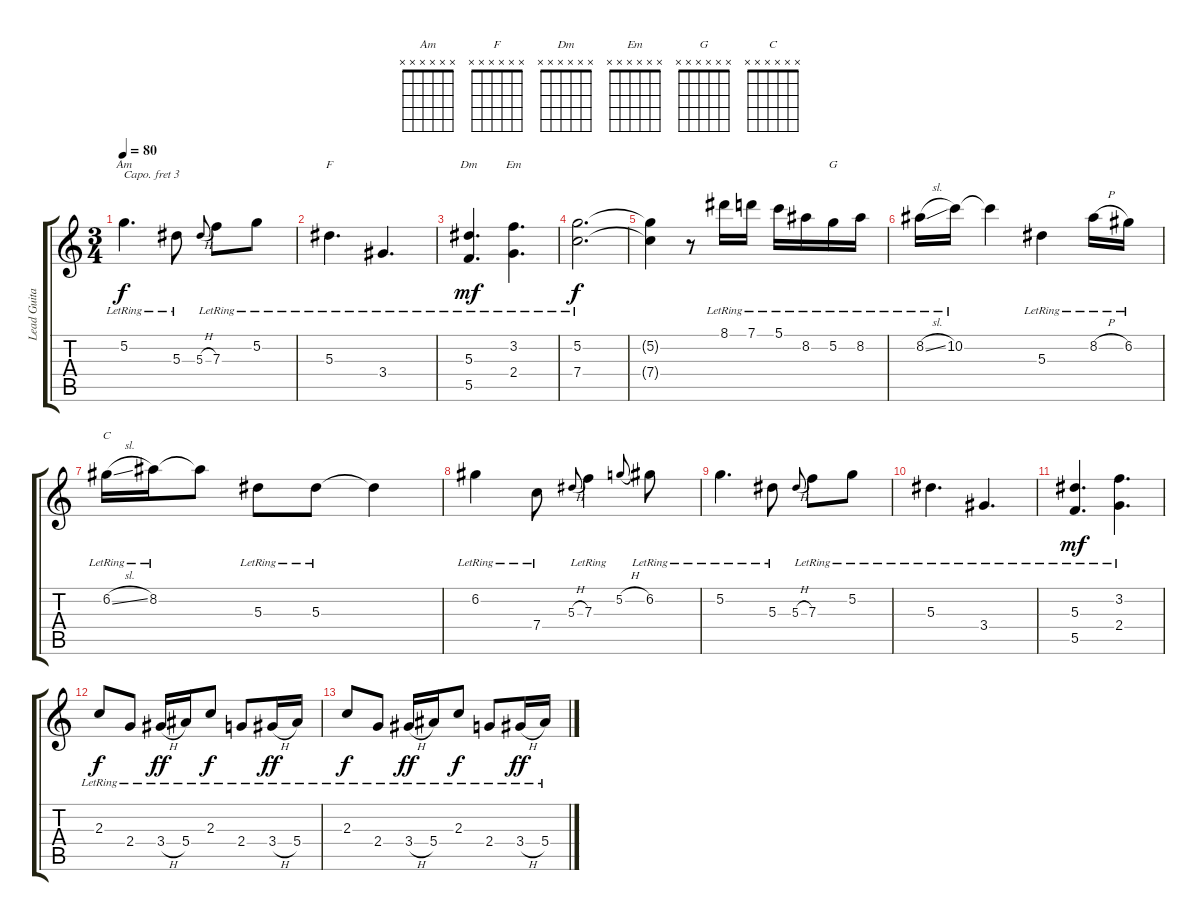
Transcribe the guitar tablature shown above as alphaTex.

\track ("Lead Guitar" "Lead Guita") {instrument acousticguitarnylon}
\staff {score tabs}
\capo 3
\tuning (E4 B3 G3 D3 A2 E2) {hide}
\chord ("Am" x x x x x x)
\chord ("F" x x x x x x)
\chord ("Dm" x x x x x x)
\chord ("Em" x x x x x x)
\chord ("G" x x x x x x)
\chord ("C" x x x x x x)
\ts (3 4)
\tempo 80
\clef g2
\ks aminor
5.2{lr}.4{d ch "Am" dy f} 5.3{lr}.8 5.3{h}.8{gr onbeat} 7.3{lr}.8 5.2{lr}.8 |
5.3{lr}.4{d ch "F"} 3.4{lr}.4{d} |
(5.3{lr} 5.5{lr}).4{d ch "Dm" dy mf} (3.2{lr} 2.4{lr}).4{d ch "Em"} |
(5.2{lr} 7.4{lr}).2{d dy f} |
(5.2{t} 7.4{t}).4 r.8 8.1{lr}.16 7.1{lr}.16 5.1{lr}.16 8.2{lr}.16 5.2{lr}.16{ch "G"} 8.2{lr}.16 |
8.2{sl lr}.16 10.2{lr}.16 10.2{t}.4 5.3{lr}.4 8.2{h lr}.16 6.2{lr}.16 |
6.2{sl lr}.16{ch "C"} 8.2{lr}.16 8.2{t}.8 5.3{lr}.8 5.3{lr}.8 5.3{t}.4 |
6.2{lr}.4 7.4{lr}.8 5.3{h}.8{gr onbeat} 7.3{lr}.4 5.2{h}.8{gr onbeat} 6.2{lr}.8 |
5.2{lr}.4{d} 5.3{lr}.8 5.3{h}.8{gr onbeat} 7.3{lr}.8 5.2{lr}.8 |
5.3{lr}.4{d} 3.4{lr}.4{d} |
(5.3{lr} 5.5{lr}).4{d dy mf} (3.2{lr} 2.4{lr}).4{d} |
2.3{lr}.8{dy f} 2.4{lr}.8 3.4{h lr}.16{dy ff} 5.4{lr}.16 2.3{lr}.8{dy f} 2.4{lr}.8 3.4{h lr}.16{dy ff} 5.4{lr}.16 |
2.3{lr}.8{dy f} 2.4{lr}.8 3.4{h lr}.16{dy ff} 5.4{lr}.16 2.3{lr}.8{dy f} 2.4{lr}.8 3.4{h lr}.16{dy ff} 5.4{lr}.16
